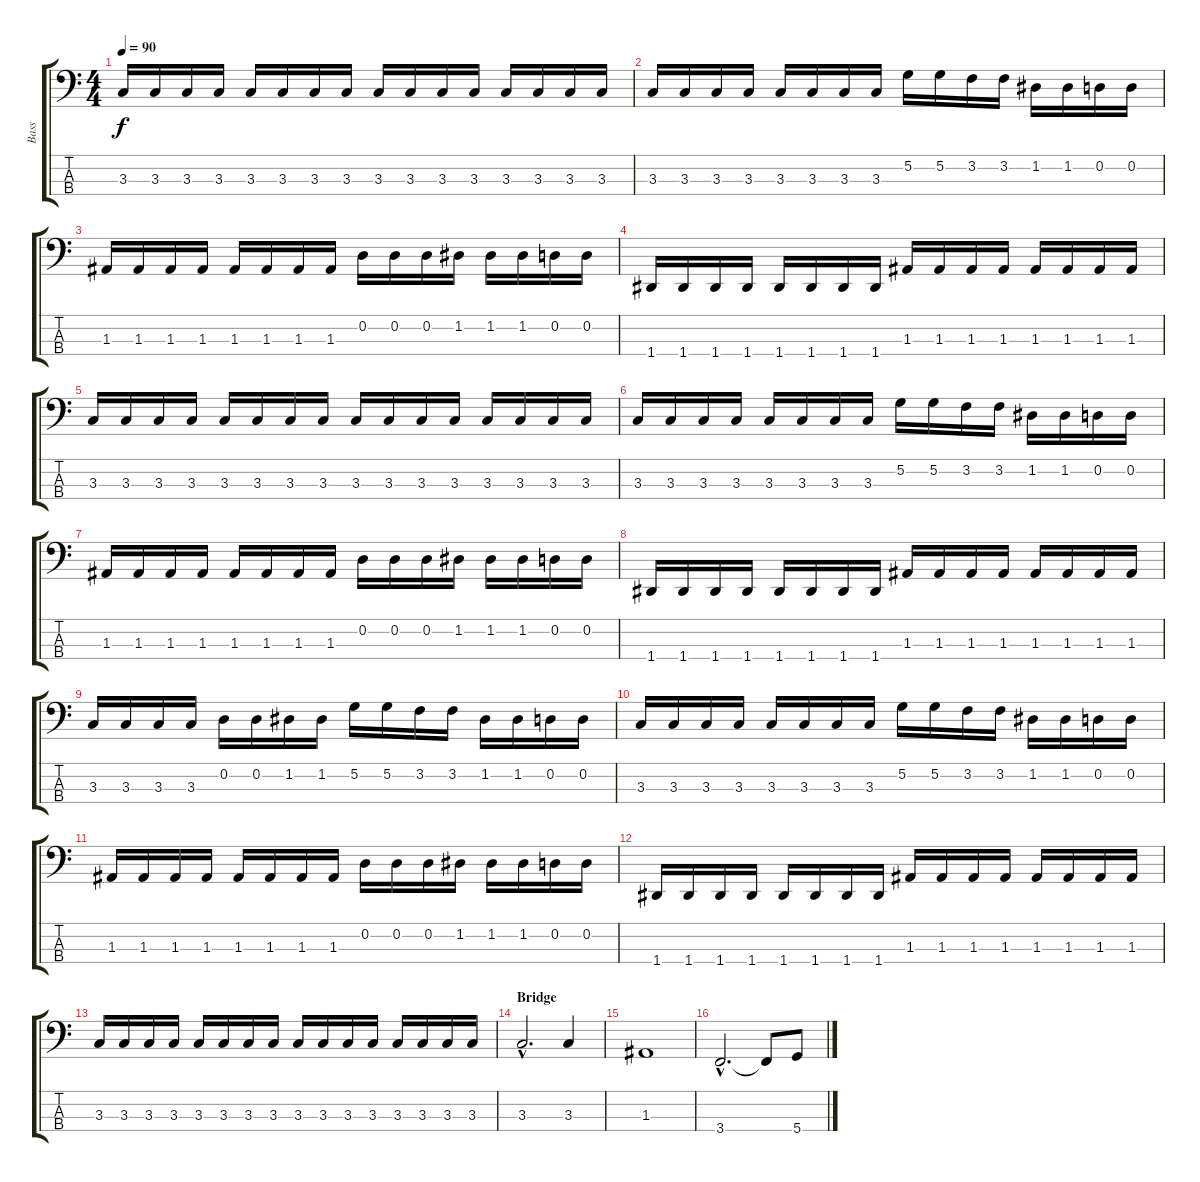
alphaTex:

\track ("Bass" "Bass") {instrument electricbasspick}
\staff {score tabs}
\tuning (G2 D2 A1 D1) {hide}
\ts (4 4)
\tempo 90
\clef f4
\ks c
3.3.16{dy f} 3.3.16 3.3.16 3.3.16 3.3.16 3.3.16 3.3.16 3.3.16 3.3.16 3.3.16 3.3.16 3.3.16 3.3.16 3.3.16 3.3.16 3.3.16 |
3.3.16 3.3.16 3.3.16 3.3.16 3.3.16 3.3.16 3.3.16 3.3.16 5.2.16 5.2.16 3.2.16 3.2.16 1.2.16 1.2.16 0.2.16 0.2.16 |
1.3.16 1.3.16 1.3.16 1.3.16 1.3.16 1.3.16 1.3.16 1.3.16 0.2.16 0.2.16 0.2.16 1.2.16 1.2.16 1.2.16 0.2.16 0.2.16 |
1.4.16 1.4.16 1.4.16 1.4.16 1.4.16 1.4.16 1.4.16 1.4.16 1.3.16 1.3.16 1.3.16 1.3.16 1.3.16 1.3.16 1.3.16 1.3.16 |
3.3.16 3.3.16 3.3.16 3.3.16 3.3.16 3.3.16 3.3.16 3.3.16 3.3.16 3.3.16 3.3.16 3.3.16 3.3.16 3.3.16 3.3.16 3.3.16 |
3.3.16 3.3.16 3.3.16 3.3.16 3.3.16 3.3.16 3.3.16 3.3.16 5.2.16 5.2.16 3.2.16 3.2.16 1.2.16 1.2.16 0.2.16 0.2.16 |
1.3.16 1.3.16 1.3.16 1.3.16 1.3.16 1.3.16 1.3.16 1.3.16 0.2.16 0.2.16 0.2.16 1.2.16 1.2.16 1.2.16 0.2.16 0.2.16 |
1.4.16 1.4.16 1.4.16 1.4.16 1.4.16 1.4.16 1.4.16 1.4.16 1.3.16 1.3.16 1.3.16 1.3.16 1.3.16 1.3.16 1.3.16 1.3.16 |
3.3.16 3.3.16 3.3.16 3.3.16 0.2.16 0.2.16 1.2.16 1.2.16 5.2.16 5.2.16 3.2.16 3.2.16 1.2.16 1.2.16 0.2.16 0.2.16 |
3.3.16 3.3.16 3.3.16 3.3.16 3.3.16 3.3.16 3.3.16 3.3.16 5.2.16 5.2.16 3.2.16 3.2.16 1.2.16 1.2.16 0.2.16 0.2.16 |
1.3.16 1.3.16 1.3.16 1.3.16 1.3.16 1.3.16 1.3.16 1.3.16 0.2.16 0.2.16 0.2.16 1.2.16 1.2.16 1.2.16 0.2.16 0.2.16 |
1.4.16 1.4.16 1.4.16 1.4.16 1.4.16 1.4.16 1.4.16 1.4.16 1.3.16 1.3.16 1.3.16 1.3.16 1.3.16 1.3.16 1.3.16 1.3.16 |
3.3.16 3.3.16 3.3.16 3.3.16 3.3.16 3.3.16 3.3.16 3.3.16 3.3.16 3.3.16 3.3.16 3.3.16 3.3.16 3.3.16 3.3.16 3.3.16 |
\section ("" "Bridge")
3.3{hac}.2{d} 3.3.4 |
1.3.1 |
3.4{hac}.2{d} 3.4{t}.8 5.4.8
